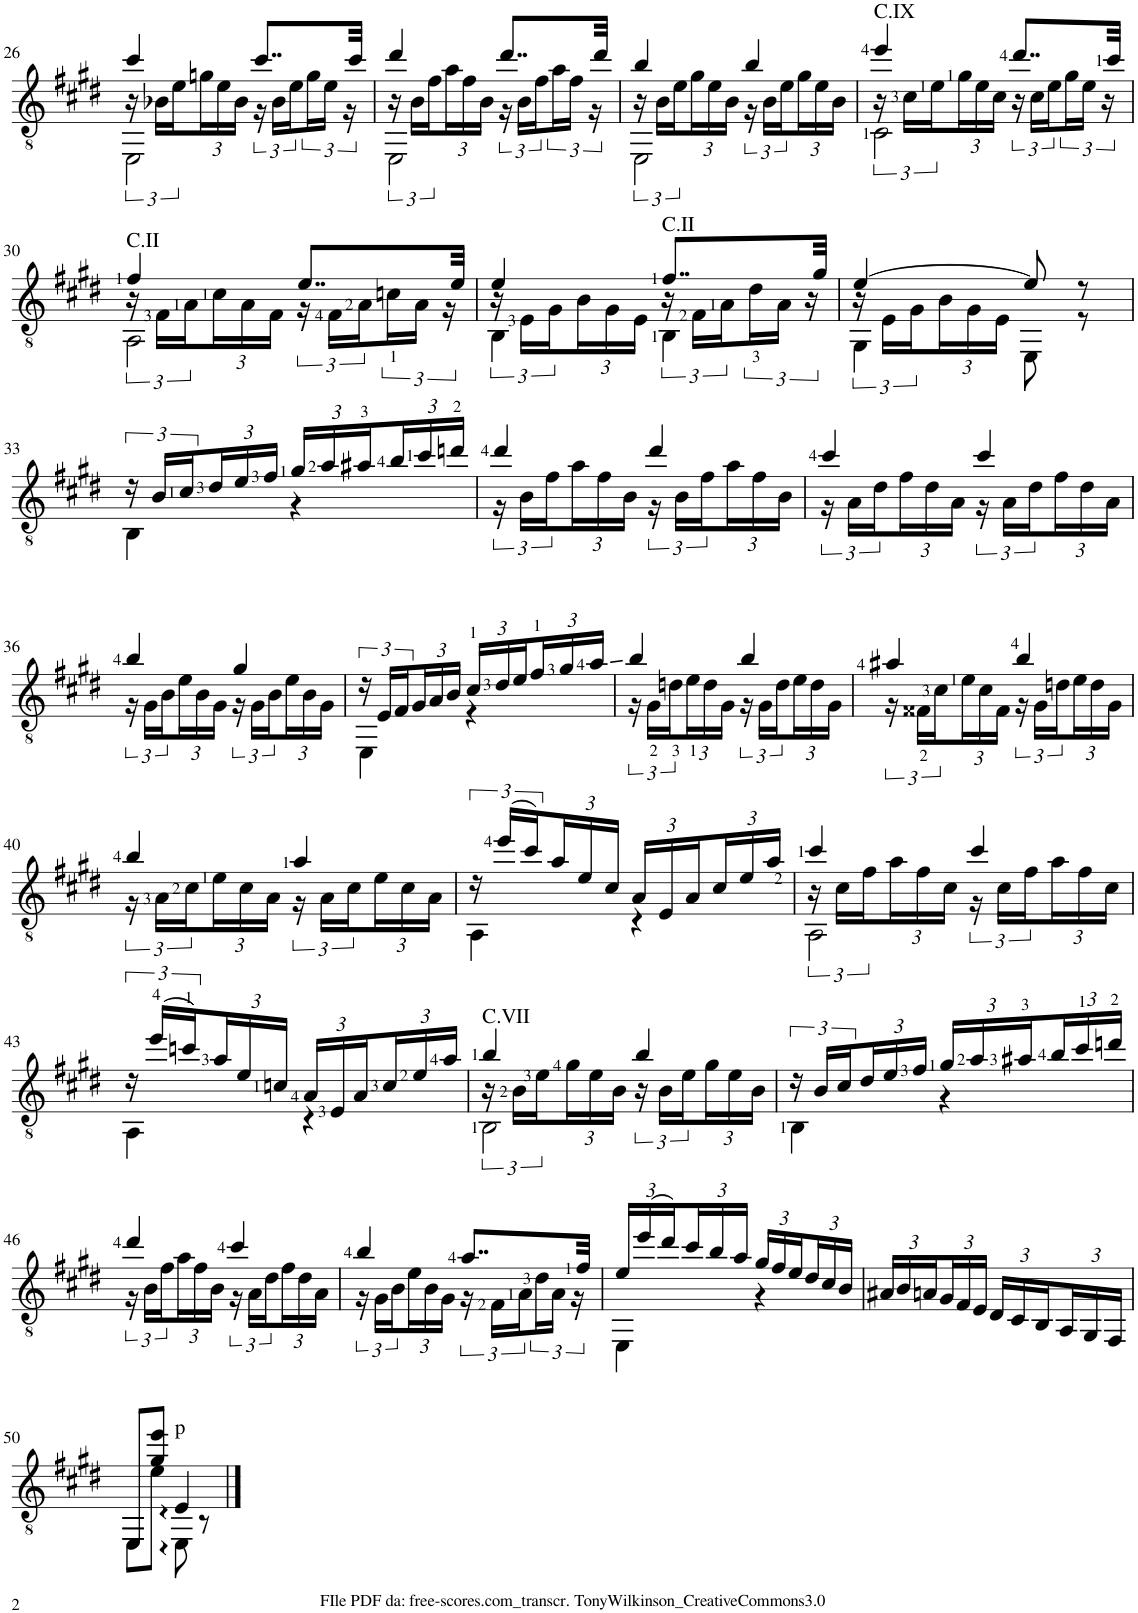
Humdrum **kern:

**kern
*part1
*staff1
*I"Guitar
*I'Guit.
!!LO:PB:g=z
*clefGv2
*k[f#c#g#d#]
*M2/4
=26
*^
*	*^
4cc#/	24r	2EE\
.	24B-X\LL	.
.	24e\	.
*	*Xbrackettup	*
.	24gn\	.
.	24e\	.
.	24B-\JJ	.
*	*brackettup	*
8..cc#/L	24r	.
.	24B-\LL	.
.	24e\	.
.	24g\	.
.	24e\JJ	.
.	24r	.
32cc#/Jkk	.	.
=27	=27	=27
4dd#/	24r	2EE\
.	24B\LL	.
.	24f#\	.
*	*Xbrackettup	*
.	24a\	.
.	24f#\	.
.	24B\JJ	.
*	*brackettup	*
8..dd#/L	24r	.
.	24B\LL	.
.	24f#\	.
.	24a\	.
.	24f#\JJ	.
.	24r	.
32dd#/Jkk	.	.
=28	=28	=28
4b/	24r	2EE\
.	24B\LL	.
.	24e\	.
*	*Xbrackettup	*
.	24g#\	.
.	24e\	.
.	24B\JJ	.
*	*brackettup	*
4b/	24r	.
.	24B\LL	.
.	24e\	.
*	*Xbrackettup	*
.	24g#\	.
.	24e\	.
.	24B\JJ	.
=29	=29	=29
*	*brackettup	*
!LO:TX:a:t=C.IX	!	!
4ee/	24r	2C#\
.	24c#\LL	.
.	24e\	.
*	*Xbrackettup	*
.	24g#\	.
.	24e\	.
.	24c#\JJ	.
*	*brackettup	*
8..dd#/L	24r	.
.	24c#\LL	.
.	24e\	.
.	24g#\	.
.	24e\JJ	.
.	24r	.
32cc#/Jkk	.	.
!!LO:LB:g=z	!!	!!
=30	=30	=30
!LO:TX:a:t=C.II	!	!
4f#/	24r	2AA\
.	24F#\LL	.
.	24A\	.
*	*Xbrackettup	*
.	24c#\	.
.	24A\	.
.	24F#\JJ	.
*	*brackettup	*
8..e/L	24r	.
.	24F#\LL	.
.	24A\	.
.	24cn\	.
.	24A\JJ	.
.	24r	.
32e/Jkk	.	.
=31	=31	=31
4e/	24r	4BB\
.	24E\LL	.
.	24G#\	.
*	*Xbrackettup	*
.	24B\	.
.	24G#\	.
.	24E\JJ	.
*	*brackettup	*
!LO:TX:a:t=C.II	!	!
8..f#/L	24r	4BB\
.	24F#\LL	.
.	24A\	.
.	24d#\	.
.	24A\JJ	.
.	24r	.
32g#/Jkk	.	.
=32	=32	=32
[4e/	24r	4GG#\
.	24E\LL	.
.	24G#\	.
*	*Xbrackettup	*
.	24B\	.
.	24G#\	.
.	24E\JJ	.
8e/]	4ryy	8EE\
8r	.	8r
*v	*v	*v
!!LO:LB:g=z
=33
*brackettup
*^
24r	4BB\
24B/LL	.
24c#/	.
*Xbrackettup	*
24d#/	.
24e/	.
24f#/JJ	.
24g#/LL	4r
24a/	.
24a#X/	.
24b/	.
24cc#/	.
24ddn/JJ	.
=34	=34
*	*brackettup
4dd#/	24r
.	24B\LL
.	24f#\
*	*Xbrackettup
.	24a\
.	24f#\
.	24B\JJ
*	*brackettup
4dd#/	24r
.	24B\LL
.	24f#\
*	*Xbrackettup
.	24a\
.	24f#\
.	24B\JJ
=35	=35
*	*brackettup
4cc#/	24r
.	24A\LL
.	24d#\
*	*Xbrackettup
.	24f#\
.	24d#\
.	24A\JJ
*	*brackettup
4cc#/	24r
.	24A\LL
.	24d#\
*	*Xbrackettup
.	24f#\
.	24d#\
.	24A\JJ
!!LO:LB:g=z	!!
=36	=36
*	*brackettup
4b/	24r
.	24G#\LL
.	24B\
*	*Xbrackettup
.	24e\
.	24B\
.	24G#\JJ
*	*brackettup
4g#/	24r
.	24G#\LL
.	24B\
*	*Xbrackettup
.	24e\
.	24B\
.	24G#\JJ
=37	=37
*brackettup	*
24r	4EE\
24E/LL	.
24F#/	.
*Xbrackettup	*
24G#/	.
24A/	.
24B/JJ	.
24c#/LL	4r
24d#/	.
24e/	.
24f#/	.
24g#/	.
24a/JJ	.
=38	=38
*	*brackettup
4b/	24r
.	24G#\LL
.	24dn\
*	*Xbrackettup
.	24e\
.	24d\
.	24G#\JJ
*	*brackettup
4b/	24r
.	24G#\LL
.	24d\
*	*Xbrackettup
.	24e\
.	24d\
.	24G#\JJ
=39	=39
*	*brackettup
4a#X/	24r
.	24F##X\LL
.	24c#\
*	*Xbrackettup
.	24e\
.	24c#\
.	24F##\JJ
*	*brackettup
4b/	24r
.	24G#\LL
.	24dn\
*	*Xbrackettup
.	24e\
.	24d\
.	24G#\JJ
!!LO:LB:g=z	!!
=40	=40
*	*brackettup
4b/	24r
.	24A\LL
.	24c#\
*	*Xbrackettup
.	24e\
.	24c#\
.	24A\JJ
*	*brackettup
4a/	24r
.	24A\LL
.	24c#\
*	*Xbrackettup
.	24e\
.	24c#\
.	24A\JJ
=41	=41
*brackettup	*
24r	4AA\
(24ee/LL	.
24cc#/)	.
*Xbrackettup	*
24a/	.
24e/	.
24c#/JJ	.
24A/LL	4r
24E/	.
24A/	.
24c#/	.
24e/	.
24a/JJ	.
=42	=42
*	*brackettup
*	*^
4cc#/	24r	2AA\
.	24c#\LL	.
.	24f#\	.
*	*Xbrackettup	*
.	24a\	.
.	24f#\	.
.	24c#\JJ	.
*	*brackettup	*
4cc#/	24r	.
.	24c#\LL	.
.	24f#\	.
*	*Xbrackettup	*
.	24a\	.
.	24f#\	.
.	24c#\JJ	.
*v	*v	*v
!!LO:LB:g=z
=43
*brackettup
*^
24r	4AA\
(24ee/LL	.
24ccn/)	.
*Xbrackettup	*
24a/	.
24e/	.
24cn/JJ	.
24A/LL	4r
24E/	.
24A/	.
24c/	.
24e/	.
24a/JJ	.
=44	=44
*	*brackettup
*	*^
!LO:TX:a:t=C.VII	!	!
4b/	24r	2BB\
.	24B\LL	.
.	24e\	.
*	*Xbrackettup	*
.	24g#\	.
.	24e\	.
.	24B\JJ	.
*	*brackettup	*
4b/	24r	.
.	24B\LL	.
.	24e\	.
*	*Xbrackettup	*
.	24g#\	.
.	24e\	.
.	24B\JJ	.
*v	*v	*v
=45
*brackettup
*^
24r	4BB\
24B/LL	.
24c#/	.
*Xbrackettup	*
24d#/	.
24e/	.
24f#/JJ	.
24g#/LL	4r
24a/	.
24a#X/	.
24b/	.
24cc#/	.
24ddn/JJ	.
!!LO:LB:g=z	!!
=46	=46
*	*brackettup
4dd#/	24r
.	24B\LL
.	24f#\
*	*Xbrackettup
.	24a\
.	24f#\
.	24B\JJ
*	*brackettup
4cc#/	24r
.	24A\LL
.	24d#\
*	*Xbrackettup
.	24f#\
.	24d#\
.	24A\JJ
=47	=47
*	*brackettup
4b/	24r
.	24G#\LL
.	24B\
*	*Xbrackettup
.	24e\
.	24B\
.	24G#\JJ
*	*brackettup
8..a/L	24r
.	24F#\LL
.	24A\
.	24d#\
.	24A\JJ
.	24r
32f#/Jkk	.
=48	=48
*Xbrackettup	*
24e/LL	4EE\
(24ee/	.
24dd#/)	.
24cc#/	.
24b/	.
24a/JJ	.
24g#/LL	4r
24f#/	.
24e/	.
24d#/	.
24c#/	.
24B/JJ	.
*v	*v
=49
24A#X/LL
24B/
24An/
24G#/
24F#/
24E/JJ
24D#/LL
24C#/
24BB/
24AA/
24GG#/
24FF#/JJ
!!LO:LB:g=z
=50
*^
8EE/L	8EE\L
8g#/ 8ee/J	8e\J
!LO:TX:a:t=p	!
4E:/	8EE:\
.	8r
*v	*v
==
*-
